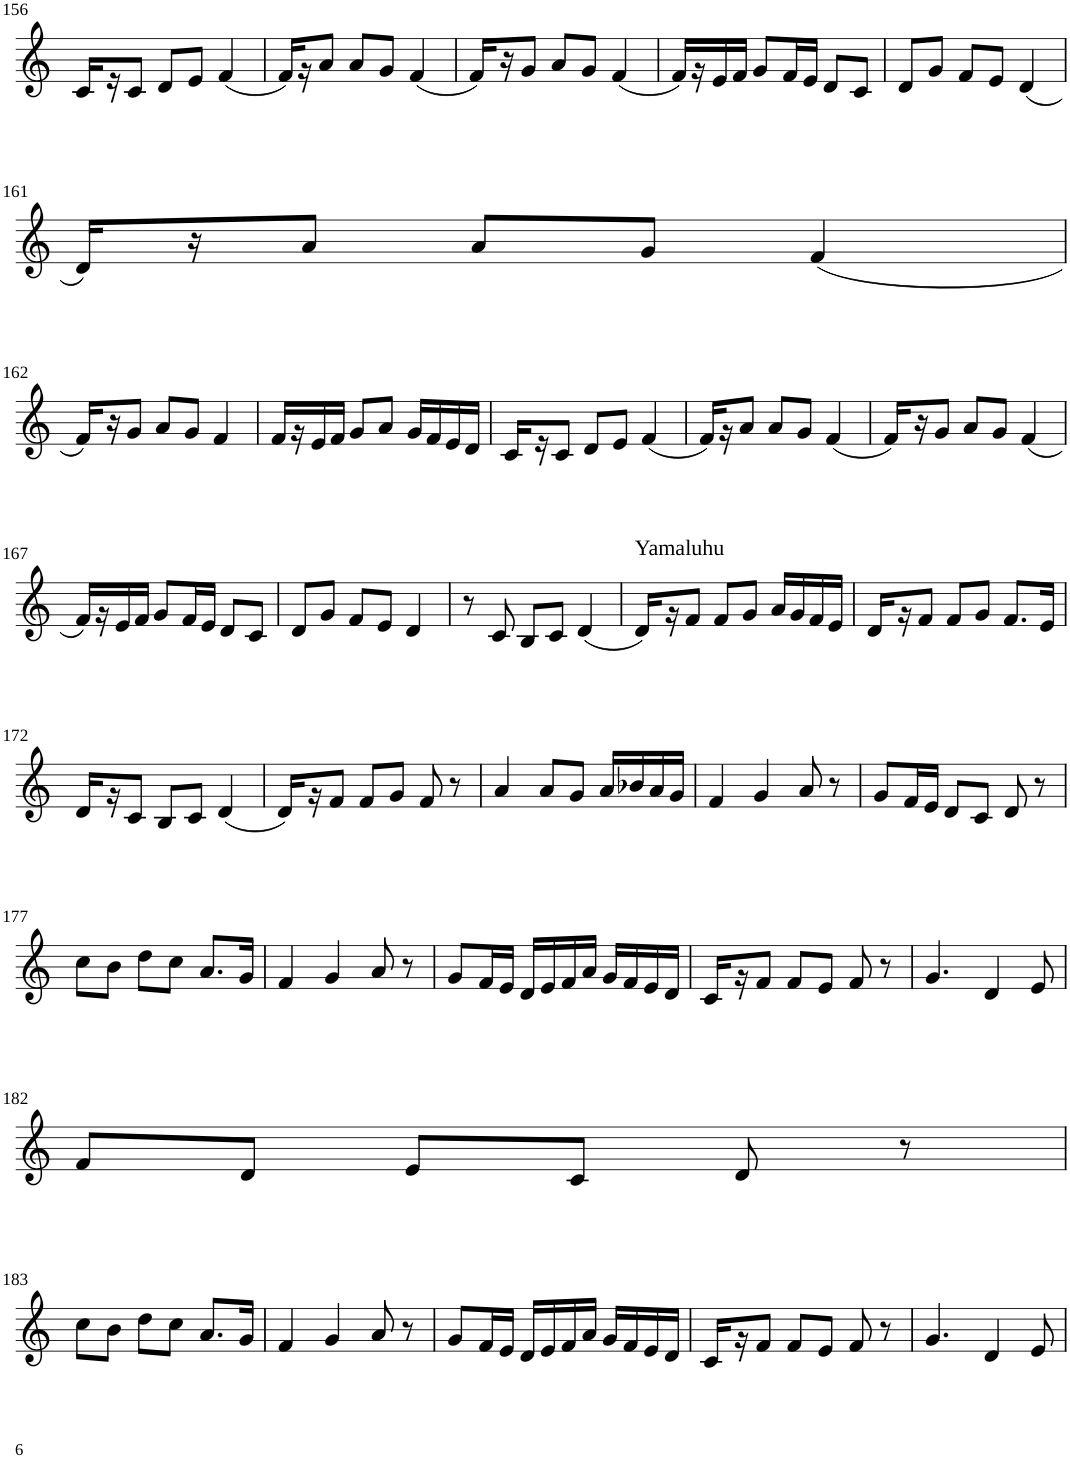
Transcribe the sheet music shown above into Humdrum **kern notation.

**kern
*part1
*staff1
*I"Violin
!!LO:PB:g=z
*clefG2
*k[]
*M3/4
=156
16c/LL
16r
8c/J
8d/L
8e/J
(4f/
=157
16f/LL)
16r
8a/J
8a/L
8g/J
(4f/
=158
16f/LL)
16r
8g/J
8a/L
8g/J
(4f/
=159
16f/LL)
16r
16e/
16f/JJ
8g/L
16f/L
16e/JJ
8d/L
8c/J
=160
8d/L
8g/J
8f/L
8e/J
(4d/
!!LO:LB:g=z
=161
16d/LL)
16r
8a/J
8a/L
8g/J
(4f/
!!LO:LB:g=z
=162
16f/LL)
16r
8g/J
8a/L
8g/J
4f/
=163
16f/LL
16r
16e/
16f/JJ
8g/L
8a/J
16g/LL
16f/
16e/
16d/JJ
=164
16c/LL
16r
8c/J
8d/L
8e/J
(4f/
=165
16f/LL)
16r
8a/J
8a/L
8g/J
(4f/
=166
16f/LL)
16r
8g/J
8a/L
8g/J
(4f/
!!LO:LB:g=z
=167
16f/LL)
16r
16e/
16f/JJ
8g/L
16f/L
16e/JJ
8d/L
8c/J
=168
8d/L
8g/J
8f/L
8e/J
4d/
=169
8r
8c/
8B/L
8c/J
(4d/
=170
!LO:TX:a:t=Yamaluhu
16d/LL)
16r
8f/J
8f/L
8g/J
16a/LL
16g/
16f/
16e/JJ
=171
16d/LL
16r
8f/J
8f/L
8g/J
8.f/L
16e/Jk
!!LO:LB:g=z
=172
16d/LL
16r
8c/J
8B/L
8c/J
(4d/
=173
16d/LL)
16r
8f/J
8f/L
8g/J
8f/
8r
=174
4a/
8a/L
8g/J
16a/LL
16b-X/
16a/
16g/JJ
=175
4f/
4g/
8a/
8r
=176
8g/L
16f/L
16e/JJ
8d/L
8c/J
8d/
8r
!!LO:LB:g=z
=177
8cc\L
8b\J
8dd\L
8cc\J
8.a/L
16g/Jk
=178
4f/
4g/
8a/
8r
=179
8g/L
16f/L
16e/JJ
16d/LL
16e/
16f/
16a/JJ
16g/LL
16f/
16e/
16d/JJ
=180
16c/LL
16r
8f/J
8f/L
8e/J
8f/
8r
=181
4.g/
4d/
8e/
!!LO:LB:g=z
=182
8f/L
8d/J
8e/L
8c/J
8d/
8r
!!LO:LB:g=z
=183
8cc\L
8b\J
8dd\L
8cc\J
8.a/L
16g/Jk
=184
4f/
4g/
8a/
8r
=185
8g/L
16f/L
16e/JJ
16d/LL
16e/
16f/
16a/JJ
16g/LL
16f/
16e/
16d/JJ
=186
16c/LL
16r
8f/J
8f/L
8e/J
8f/
8r
=187
4.g/
4d/
8e/
=
*-
